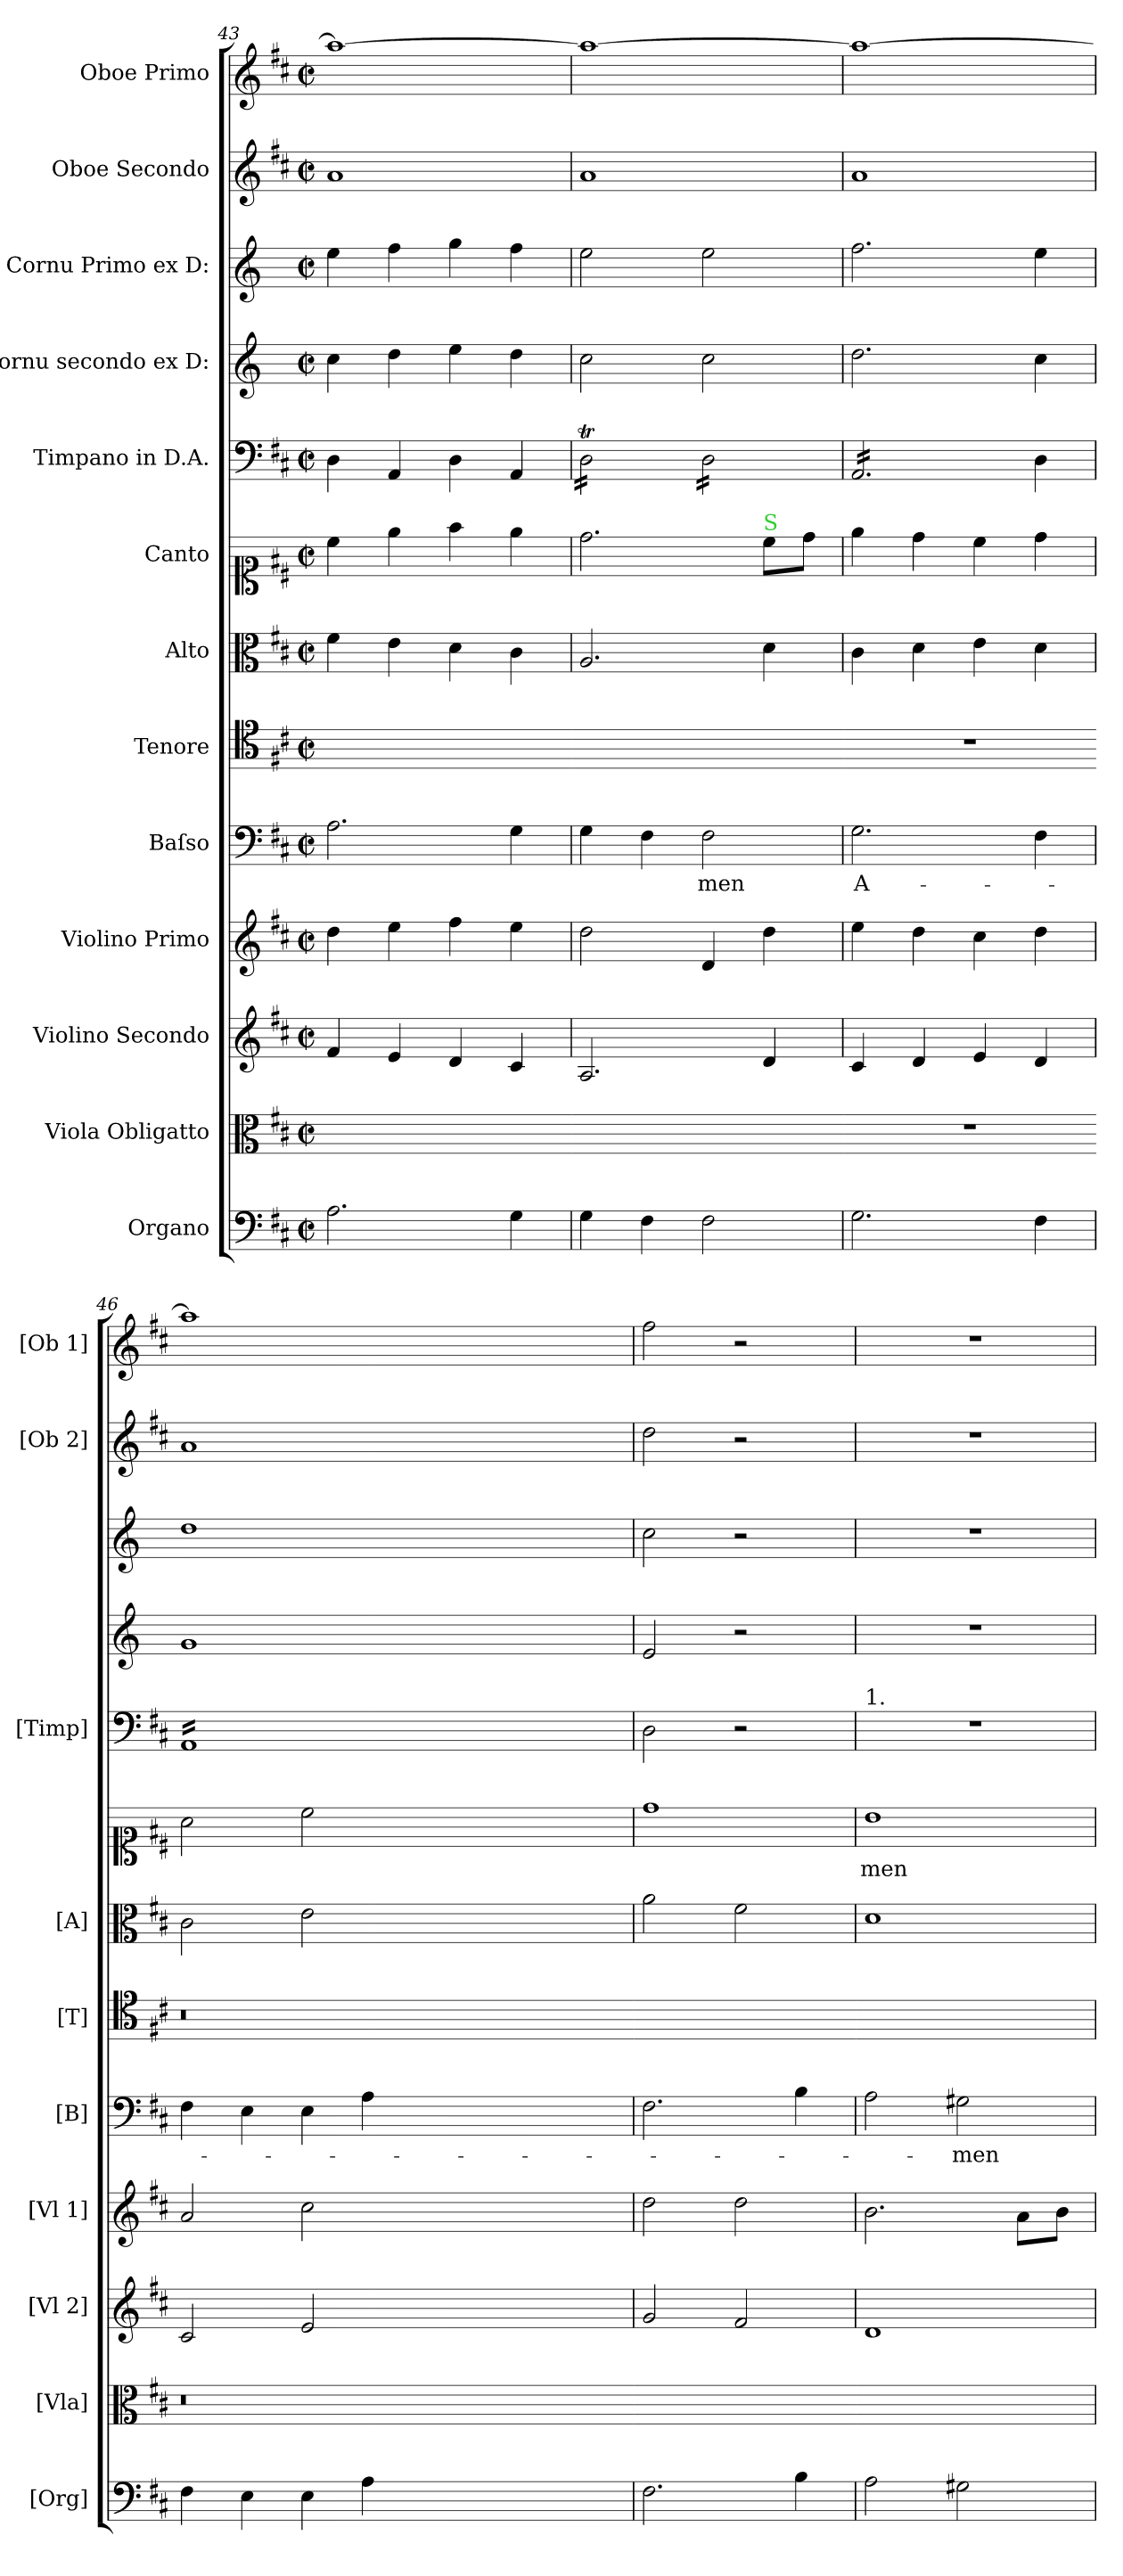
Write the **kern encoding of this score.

**kern	**kern	**kern	**kern	**kern	**text	**kern	**kern	**kern	**text	**kern	**kern	**kern	**kern	**kern
*part13	*part12	*part11	*part10	*part9	*part9	*part8	*part7	*part6	*part6	*part5	*part4	*part3	*part2	*part1
*staff13	*staff12	*staff11	*staff10	*staff9	*staff9	*staff8	*staff7	*staff6	*staff6	*staff5	*staff4	*staff3	*staff2	*staff1
*I"Organo	*I"Viola Obligatto	*I"Violino Secondo	*I"Violino Primo	*I"Baſso	*	*I"Tenore	*I"Alto	*I"Canto	*	*I"Timpano in D.A.	*I"Cornu secondo ex D:	*I"Cornu Primo ex D:	*I"Oboe Secondo	*I"Oboe Primo
*I'[Org]	*I'[Vla]	*I'[Vl 2]	*I'[Vl 1]	*I'[B]	*	*I'[T]	*I'[A]	*	*	*I'[Timp]	*	*	*I'[Ob 2]	*I'[Ob 1]
*clefF4	*clefC3	*clefG2	*clefG2	*clefF4	*	*clefC4	*clefC3	*clefC1	*	*clefF4	*clefG2	*clefG2	*clefG2	*clefG2
*	*	*	*	*	*	*	*	*	*	*	*ITrd6c10	*ITrd6c10	*	*
*k[f#c#]	*k[f#c#]	*k[f#c#]	*k[f#c#]	*k[f#c#]	*	*k[f#c#]	*k[f#c#]	*k[f#c#]	*	*k[f#c#]	*k[f#c#]	*k[f#c#]	*k[f#c#]	*k[f#c#]
*D:	*D:	*D:	*D:	*D:	*	*D:	*D:	*D:	*	*D:	*D:	*D:	*D:	*D:
*M2/2	*M2/2	*M2/2	*M2/2	*M2/2	*	*M2/2	*M2/2	*M2/2	*	*M2/2	*M2/2	*M2/2	*M2/2	*M2/2
*met(c|)	*met(c|)	*met(c|)	*met(c|)	*met(c|)	*	*met(c|)	*met(c|)	*met(c|)	*	*met(c|)	*met(c|)	*met(c|)	*met(c|)	*met(c|)
=43	=43	=43	=43	=43	=43	=43	=43	=43	=43	=43	=43	=43	=43	=43
2.A\	1ryy	4f#/	4dd\	2.A\	.	1ryy	4f#\	4cc#\	.	4D\	4d\	4f#\	1a	1aa_<
.	.	4e/	4ee\	.	.	.	4e\	4ee\	.	4AA/	4e\	4g\	.	.
.	.	4d/	4ff#\	.	.	.	4d\	4ff#\	.	4D\	4f#\	4a\	.	.
4G\	.	4c#/	4ee\	4G\	.	.	4c#\	4ee\	.	4AA/	4e\	4g\	.	.
=44	=44-	=44	=44	=44	=44	=44-	=44	=44	=44	=44	=44	=44	=44	=44
*	*	*	*	*	*	*	*	*	*	*tremolo	*	*	*	*
4G\	1ryy	2.A/	2dd\	4G\	.	1ryy	2.A/	2.dd\	.	16DT\LL	2d\	2f#\	1a	1aa_<
.	.	.	.	.	.	.	.	.	.	16DT\	.	.	.	.
.	.	.	.	.	.	.	.	.	.	16DT\	.	.	.	.
.	.	.	.	.	.	.	.	.	.	16DT\	.	.	.	.
4F#\	.	.	.	4F#\	.	.	.	.	.	16DT\	.	.	.	.
.	.	.	.	.	.	.	.	.	.	16DT\	.	.	.	.
.	.	.	.	.	.	.	.	.	.	16DT\	.	.	.	.
.	.	.	.	.	.	.	.	.	.	16DT\JJ	.	.	.	.
2F#\	.	.	4d/	2F#\	-men	.	.	.	.	16D\LL	2d\	2f#\	.	.
.	.	.	.	.	.	.	.	.	.	16D\	.	.	.	.
.	.	.	.	.	.	.	.	.	.	16D\	.	.	.	.
.	.	.	.	.	.	.	.	.	.	16D\	.	.	.	.
!	!	!	!	!	!	!	!	!LO:TX:a:color=limegreen:t=S	!	!	!	!	!	!
.	.	4d/	4dd\	.	.	.	4d\	8cc#\L	.	16D\	.	.	.	.
.	.	.	.	.	.	.	.	.	.	16D\	.	.	.	.
.	.	.	.	.	.	.	.	8dd\J	.	16D\	.	.	.	.
.	.	.	.	.	.	.	.	.	.	16D\JJ	.	.	.	.
=45	=45-	=45	=45	=45	=45	=45-	=45	=45	=45	=45	=45	=45	=45	=45
2.G\	1r	4c#/	4ee\	2.G\	A-	1r	4c#\	4ee\	.	16AA/LL	2.e\	2.g\	1a	1aa_
.	.	.	.	.	.	.	.	.	.	16AA/	.	.	.	.
.	.	.	.	.	.	.	.	.	.	16AA/	.	.	.	.
.	.	.	.	.	.	.	.	.	.	16AA/	.	.	.	.
.	.	4d/	4dd\	.	.	.	4d\	4dd\	.	16AA/	.	.	.	.
.	.	.	.	.	.	.	.	.	.	16AA/	.	.	.	.
.	.	.	.	.	.	.	.	.	.	16AA/	.	.	.	.
.	.	.	.	.	.	.	.	.	.	16AA/	.	.	.	.
.	.	4e/	4cc#\	.	.	.	4e\	4cc#\	.	16AA/	.	.	.	.
.	.	.	.	.	.	.	.	.	.	16AA/	.	.	.	.
.	.	.	.	.	.	.	.	.	.	16AA/	.	.	.	.
.	.	.	.	.	.	.	.	.	.	16AA/JJ	.	.	.	.
*	*	*	*	*	*	*	*	*	*	*Xtremolo	*	*	*	*
4F#\	.	4d/	4dd\	4F#\	.	.	4d\	4dd\	.	4D\	4d\	4f#\	.	.
=46	=46-	=46	=46	=46	=46	=46-	=46	=46	=46	=46	=46	=46	=46	=46
*	*	*	*	*	*	*	*	*	*	*tremolo	*	*	*	*
4F#\	0.r	2c#/	2a/	4F#\	.	0.r	2c#\	2a\	.	16AALL	1A	1e	1a	1aa]
.	.	.	.	.	.	.	.	.	.	16AA	.	.	.	.
.	.	.	.	.	.	.	.	.	.	16AA	.	.	.	.
.	.	.	.	.	.	.	.	.	.	16AA	.	.	.	.
4E\	.	.	.	4E\	.	.	.	.	.	16AA	.	.	.	.
.	.	.	.	.	.	.	.	.	.	16AA	.	.	.	.
.	.	.	.	.	.	.	.	.	.	16AA	.	.	.	.
.	.	.	.	.	.	.	.	.	.	16AA	.	.	.	.
4E\	.	2e/	2cc#\	4E\	.	.	2e\	2cc#\	.	16AA	.	.	.	.
.	.	.	.	.	.	.	.	.	.	16AA	.	.	.	.
.	.	.	.	.	.	.	.	.	.	16AA	.	.	.	.
.	.	.	.	.	.	.	.	.	.	16AA	.	.	.	.
4A\	.	.	.	4A\	.	.	.	.	.	16AA	.	.	.	.
.	.	.	.	.	.	.	.	.	.	16AA	.	.	.	.
.	.	.	.	.	.	.	.	.	.	16AA	.	.	.	.
.	.	.	.	.	.	.	.	.	.	16AAJJ	.	.	.	.
*	*	*	*	*	*	*	*	*	*	*Xtremolo	*	*	*	*
0ryy	.	0ryy	0ryy	0ryy	.	.	0ryy	0ryy	.	0ryy	0ryy	0ryy	0ryy	0ryy
=47	=47-	=47	=47	=47	=47	=47-	=47	=47	=47	=47	=47	=47	=47	=47
2.F#\	1ryy	2g/	2dd\	2.F#\	.	1ryy	2a\	1dd	.	2D\	2F#/	2d\	2dd\	2ff#\
.	.	2f#/	2dd\	.	.	.	2f#\	.	.	2r	2r	2r	2r	2r
4B\	.	.	.	4B\	.	.	.	.	.	.	.	.	.	.
=48	=48-	=48	=48	=48	=48	=48-	=48	=48	=48	=48	=48	=48	=48	=48
!	!	!	!	!	!	!	!	!	!	!LO:TX:a:t=1.	!	!	!	!
2A\	1ryy	1d	2.b\	2A\	.	1ryy	1d	1b	-men	1r	1r	1r	1r	1r
2G#X\	.	.	.	2G#X\	-men	.	.	.	.	.	.	.	.	.
.	.	.	8a\L	.	.	.	.	.	.	.	.	.	.	.
.	.	.	8b\J	.	.	.	.	.	.	.	.	.	.	.
=	=	=	=	=	=	=	=	=	=	=	=	=	=	=
*-	*-	*-	*-	*-	*-	*-	*-	*-	*-	*-	*-	*-	*-	*-
